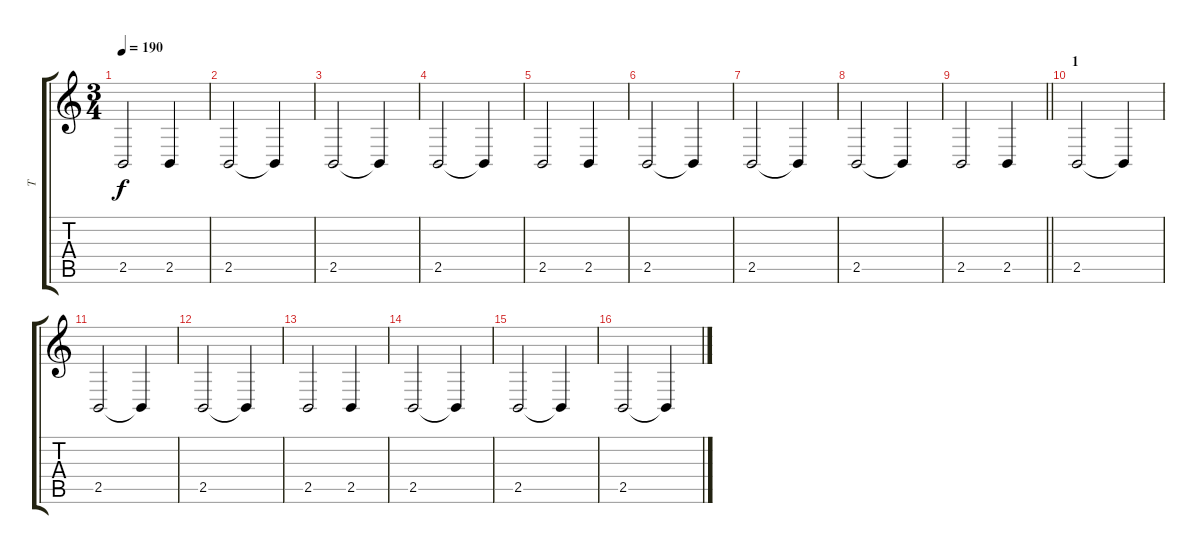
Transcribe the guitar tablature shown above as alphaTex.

\track ("T" "T") {instrument taikodrum}
\staff {score tabs}
\tuning (E4 B3 G3 D3 A2 E2) {hide}
\ts (3 4)
\tempo 190
\clef g2
\ks c
2.5.2{dy f} 2.5.4 |
2.5.2 2.5{t}.4 |
2.5.2 2.5{t}.4 |
2.5.2 2.5{t}.4 |
2.5.2 2.5.4 |
2.5.2 2.5{t}.4 |
2.5.2 2.5{t}.4 |
2.5.2 2.5{t}.4 |
\barLineRight lightlight
2.5.2 2.5.4 |
\section ("" "1")
2.5.2 2.5{t}.4 |
2.5.2 2.5{t}.4 |
2.5.2 2.5{t}.4 |
2.5.2 2.5.4 |
2.5.2 2.5{t}.4 |
2.5.2 2.5{t}.4 |
2.5.2 2.5{t}.4
